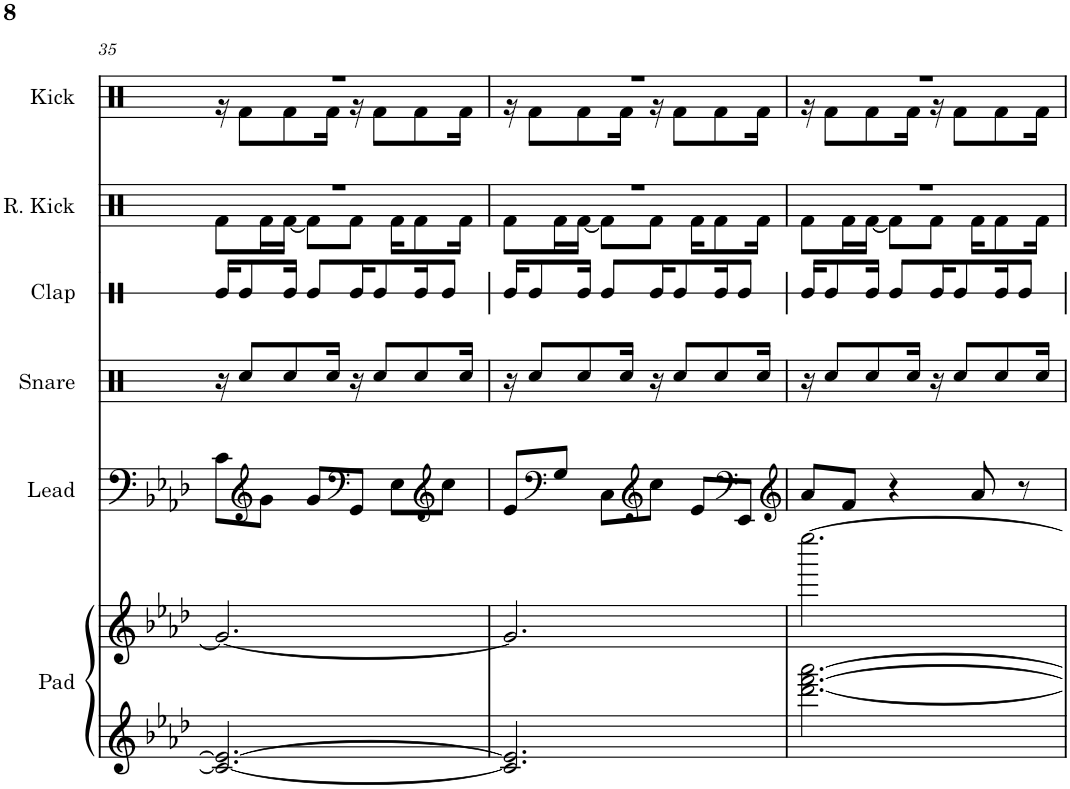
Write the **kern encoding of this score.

**kern	**kern	**kern	**kern	**kern	**kern	**kern
*part6	*part6	*part5	*part4	*part3	*part2	*part1
*staff7	*staff6	*staff5	*staff4	*staff3	*staff2	*staff1
*I"Pad	*	*I"Lead	*I"Snare	*I"Clap	*I"Reverb Kick	*I"Kick
*I'Pad	*	*I'Lead	*I'Snare	*I'Clap	*I'R. Kick	*I'Kick
!!LO:PB:g=z
*clefG2	*clefG2	*clefF4	*clefX	*clefX	*clefX	*clefX
*k[b-e-a-d-]	*k[b-e-a-d-]	*k[b-e-a-d-]	*k[b-e-a-d-]	*k[b-e-a-d-]	*k[b-e-a-d-]	*k[b-e-a-d-]
*M3/4	*M3/4	*M3/4	*M3/4	*M3/4	*M3/4	*M3/4
=35	=35	=35	=35	=35	=35	=35
*	*	*	*	*	*^	*^
2.c/_ 2.e-/_	2.g/_	8c\L	16r	16Re/KL	2.r	8Rf\L	2.r	16r
.	.	.	8Rcc/L	8Re/	.	.	.	8Rf\L
*	*	*clefG2	*	*	*	*	*	*
.	.	8g\J	.	.	.	16Rf\L	.	.
.	.	.	8Rcc/	16Re/Jk	.	[16Rf\JJ	.	8Rf\
.	.	8g/L	.	8Re/L	.	8Rf\L]	.	.
.	.	.	16Rcc/Jk	.	.	.	.	16Rf\Jk
*	*	*clefF4	*	*	*	*	*	*
.	.	8GG/J	16r	16Re/K	.	8Rf\J	.	16r
.	.	.	8Rcc/L	8Re/	.	.	.	8Rf\L
.	.	8E-\L	.	.	.	16Rf\KL	.	.
.	.	.	8Rcc/	16Re/K	.	8Rf\	.	8Rf\
*	*	*clefG2	*	*	*	*	*	*
.	.	8cc\J	.	8Re/J	.	.	.	.
.	.	.	16Rcc/Jk	.	.	16Rf\Jk	.	16Rf\Jk
=36	=36	=36	=36	=36	=36	=36	=36	=36
2.c/] 2.e-/]	2.g/]	8e-/L	16r	16Re/KL	2.r	8Rf\L	2.r	16r
.	.	.	8Rcc/L	8Re/	.	.	.	8Rf\L
*	*	*clefF4	*	*	*	*	*	*
.	.	8G/J	.	.	.	16Rf\L	.	.
.	.	.	8Rcc/	16Re/Jk	.	[16Rf\JJ	.	8Rf\
.	.	8C\L	.	8Re/L	.	8Rf\L]	.	.
.	.	.	16Rcc/Jk	.	.	.	.	16Rf\Jk
*	*	*clefG2	*	*	*	*	*	*
.	.	8cc\J	16r	16Re/K	.	8Rf\J	.	16r
.	.	.	8Rcc/L	8Re/	.	.	.	8Rf\L
.	.	8e-/L	.	.	.	16Rf\KL	.	.
.	.	.	8Rcc/	16Re/K	.	8Rf\	.	8Rf\
*	*	*clefF4	*	*	*	*	*	*
.	.	8EE-/J	.	8Re/J	.	.	.	.
.	.	.	16Rcc/Jk	.	.	16Rf\Jk	.	16Rf\Jk
=37	=37	=37	=37	=37	=37	=37	=37	=37
*	*	*clefG2	*	*	*	*	*	*
[2.ddd-\ [2.fff\ [2.aaa-\	[2.eeee-\	8a-/L	16r	16Re/KL	2.r	8Rf\L	2.r	16r
.	.	.	8Rcc/L	8Re/	.	.	.	8Rf\L
.	.	8f/J	.	.	.	16Rf\L	.	.
.	.	.	8Rcc/	16Re/Jk	.	[16Rf\JJ	.	8Rf\
.	.	4r	.	8Re/L	.	8Rf\L]	.	.
.	.	.	16Rcc/Jk	.	.	.	.	16Rf\Jk
.	.	.	16r	16Re/K	.	8Rf\J	.	16r
.	.	.	8Rcc/L	8Re/	.	.	.	8Rf\L
.	.	8a-/	.	.	.	16Rf\KL	.	.
.	.	.	8Rcc/	16Re/K	.	8Rf\	.	8Rf\
.	.	8r	.	8Re/J	.	.	.	.
.	.	.	16Rcc/Jk	.	.	16Rf\Jk	.	16Rf\Jk
*	*	*	*	*	*v	*v	*	*
*	*	*	*	*	*	*v	*v
=	=	=	=	=	=	=
*-	*-	*-	*-	*-	*-	*-
